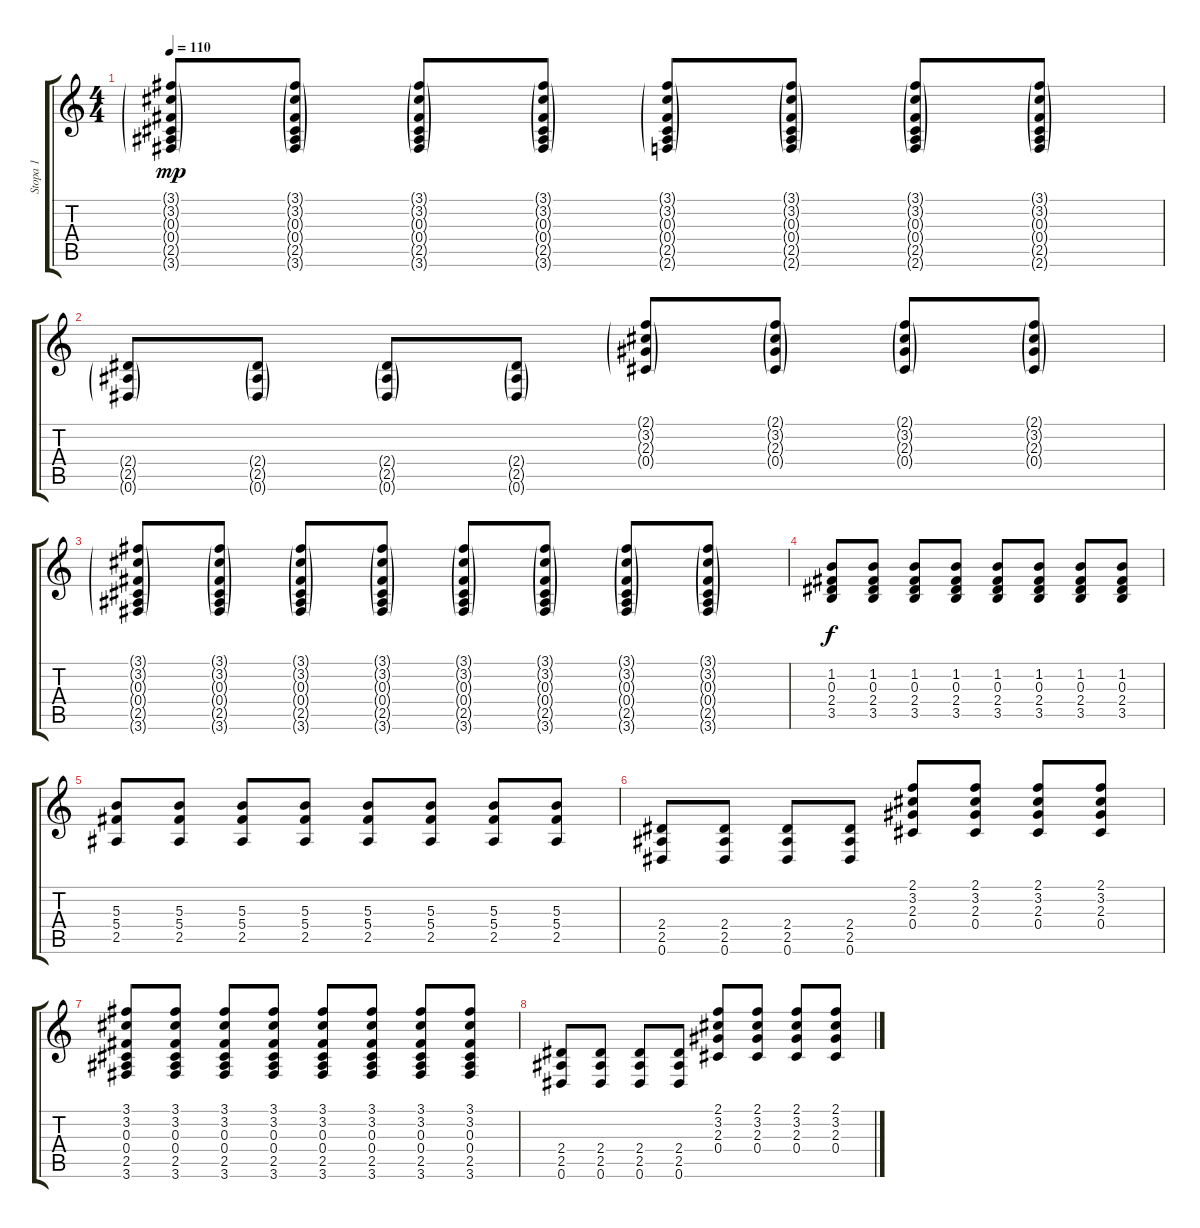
\track ("Stopa 1" "Stopa 1") {instrument overdrivenguitar}
\staff {score tabs}
\tuning (Eb4 Bb3 Gb3 Db3 Ab2 Eb2) {hide}
\ts (4 4)
\tempo 110
\clef g2
\ks c
(3.1{g} 3.2{g} 0.3{g} 0.4{g} 2.5{g} 3.6{g}).8{dy mp} (3.1{g} 3.2{g} 0.3{g} 0.4{g} 2.5{g} 3.6{g}).8 (3.1{g} 3.2{g} 0.3{g} 0.4{g} 2.5{g} 3.6{g}).8 (3.1{g} 3.2{g} 0.3{g} 0.4{g} 2.5{g} 3.6{g}).8 (3.1{g} 3.2{g} 0.3{g} 0.4{g} 2.5{g} 2.6{g}).8 (3.1{g} 3.2{g} 0.3{g} 0.4{g} 2.5{g} 2.6{g}).8 (3.1{g} 3.2{g} 0.3{g} 0.4{g} 2.5{g} 2.6{g}).8 (3.1{g} 3.2{g} 0.3{g} 0.4{g} 2.5{g} 2.6{g}).8 |
(2.4{g} 2.5{g} 0.6{g}).8 (2.4{g} 2.5{g} 0.6{g}).8 (2.4{g} 2.5{g} 0.6{g}).8 (2.4{g} 2.5{g} 0.6{g}).8 (2.1{g} 3.2{g} 2.3{g} 0.4{g}).8 (2.1{g} 3.2{g} 2.3{g} 0.4{g}).8 (2.1{g} 3.2{g} 2.3{g} 0.4{g}).8 (2.1{g} 3.2{g} 2.3{g} 0.4{g}).8 |
(3.1{g} 3.2{g} 0.3{g} 0.4{g} 2.5{g} 3.6{g}).8 (3.1{g} 3.2{g} 0.3{g} 0.4{g} 2.5{g} 3.6{g}).8 (3.1{g} 3.2{g} 0.3{g} 0.4{g} 2.5{g} 3.6{g}).8 (3.1{g} 3.2{g} 0.3{g} 0.4{g} 2.5{g} 3.6{g}).8 (3.1{g} 3.2{g} 0.3{g} 0.4{g} 2.5{g} 3.6{g}).8 (3.1{g} 3.2{g} 0.3{g} 0.4{g} 2.5{g} 3.6{g}).8 (3.1{g} 3.2{g} 0.3{g} 0.4{g} 2.5{g} 3.6{g}).8 (3.1{g} 3.2{g} 0.3{g} 0.4{g} 2.5{g} 3.6{g}).8 |
(1.2 0.3 2.4 3.5).8{dy f} (1.2 0.3 2.4 3.5).8 (1.2 0.3 2.4 3.5).8 (1.2 0.3 2.4 3.5).8 (1.2 0.3 2.4 3.5).8 (1.2 0.3 2.4 3.5).8 (1.2 0.3 2.4 3.5).8 (1.2 0.3 2.4 3.5).8 |
(5.3 5.4 2.5).8 (5.3 5.4 2.5).8 (5.3 5.4 2.5).8 (5.3 5.4 2.5).8 (5.3 5.4 2.5).8 (5.3 5.4 2.5).8 (5.3 5.4 2.5).8 (5.3 5.4 2.5).8 |
(2.4 2.5 0.6).8 (2.4 2.5 0.6).8 (2.4 2.5 0.6).8 (2.4 2.5 0.6).8 (2.1 3.2 2.3 0.4).8 (2.1 3.2 2.3 0.4).8 (2.1 3.2 2.3 0.4).8 (2.1 3.2 2.3 0.4).8 |
(3.1 3.2 0.3 0.4 2.5 3.6).8 (3.1 3.2 0.3 0.4 2.5 3.6).8 (3.1 3.2 0.3 0.4 2.5 3.6).8 (3.1 3.2 0.3 0.4 2.5 3.6).8 (3.1 3.2 0.3 0.4 2.5 3.6).8 (3.1 3.2 0.3 0.4 2.5 3.6).8 (3.1 3.2 0.3 0.4 2.5 3.6).8 (3.1 3.2 0.3 0.4 2.5 3.6).8 |
(2.4 2.5 0.6).8 (2.4 2.5 0.6).8 (2.4 2.5 0.6).8 (2.4 2.5 0.6).8 (2.1 3.2 2.3 0.4).8 (2.1 3.2 2.3 0.4).8 (2.1 3.2 2.3 0.4).8 (2.1 3.2 2.3 0.4).8
